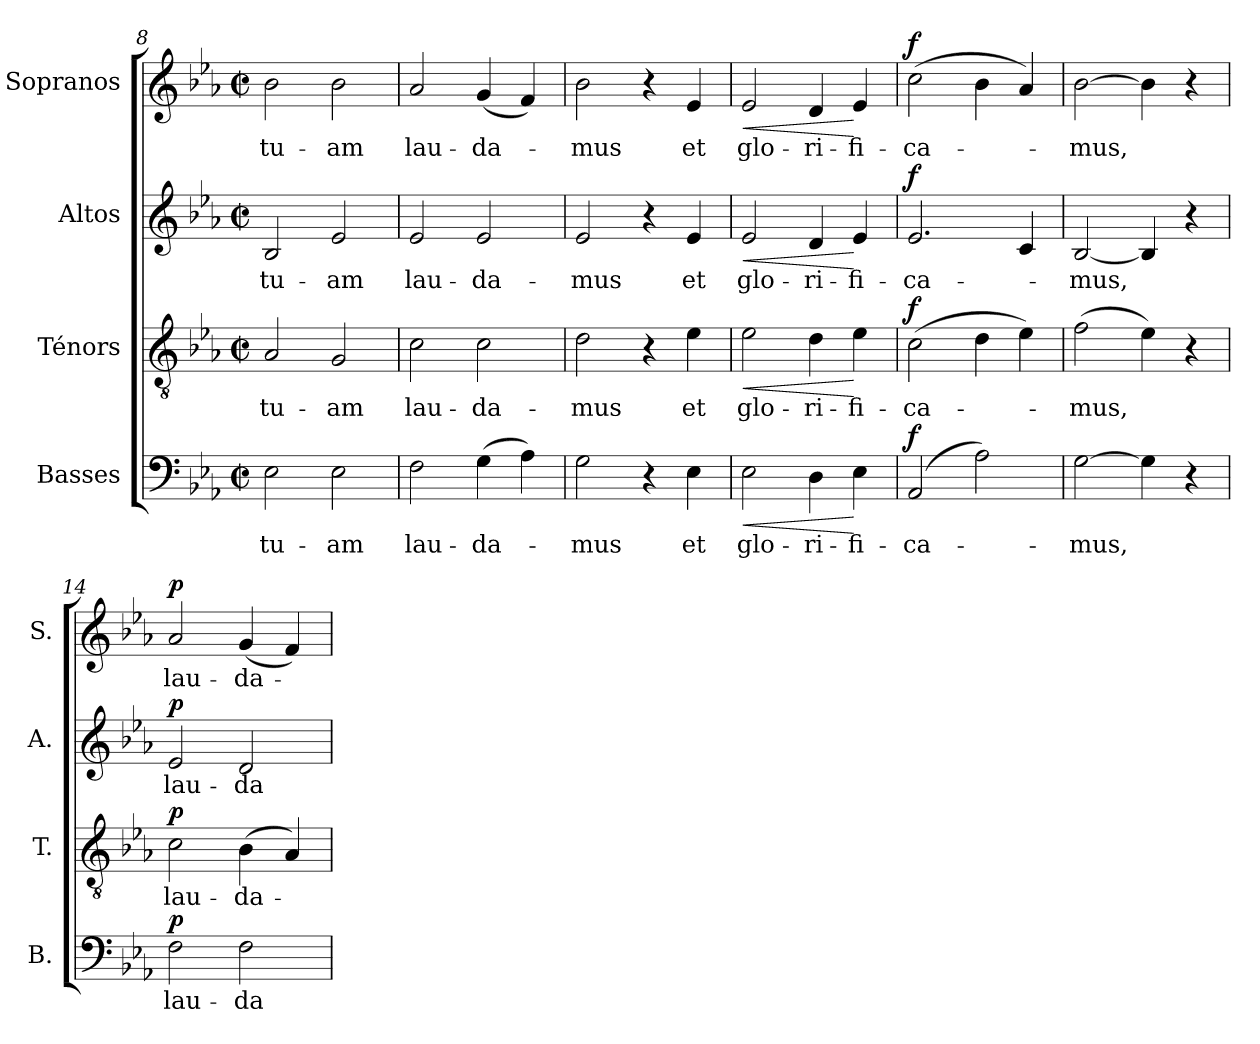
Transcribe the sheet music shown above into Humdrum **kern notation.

**kern	**text	**dynam	**kern	**text	**dynam	**kern	**text	**dynam	**kern	**text	**dynam
*part4	*part4	*part4	*part3	*part3	*part3	*part2	*part2	*part2	*part1	*part1	*part1
*staff4	*staff4	*staff4	*staff3	*staff3	*staff3	*staff2	*staff2	*staff2	*staff1	*staff1	*staff1
*I"Basses	*	*	*I"Ténors	*	*	*I"Altos	*	*	*I"Sopranos	*	*
*I'B.	*	*	*I'T.	*	*	*I'A.	*	*	*I'S.	*	*
!!LO:LB:g=z
*clefF4	*	*	*clefGv2	*	*	*clefG2	*	*	*clefG2	*	*
*	*	*	*ITrd7c12	*	*	*	*	*	*	*	*
*k[b-e-a-]	*	*	*k[b-e-a-]	*	*	*k[b-e-a-]	*	*	*k[b-e-a-]	*	*
*E-:	*	*	*E-:	*	*	*E-:	*	*	*E-:	*	*
*M2/2	*	*	*M2/2	*	*	*M2/2	*	*	*M2/2	*	*
*met(c|)	*	*	*met(c|)	*	*	*met(c|)	*	*	*met(c|)	*	*
=8	=8	=8	=8	=8	=8	=8	=8	=8	=8	=8	=8
!	!LO:LY:b:color=#000000	!	!	!	!	!	!	!	!	!	!
!	!	!	!	!LO:LY:b:color=#000000	!	!	!	!	!	!	!
!	!	!	!	!	!	!	!LO:LY:b:color=#000000	!	!	!	!
!	!	!	!	!	!	!	!	!	!	!LO:LY:b:color=#000000	!
2E-i\	tu-	.	2AA-i/	tu-	.	2B-i/	tu-	.	2b-i\	tu-	.
!	!LO:LY:b:color=#000000	!	!	!	!	!	!	!	!	!	!
!	!	!	!	!LO:LY:b:color=#000000	!	!	!	!	!	!	!
!	!	!	!	!	!	!	!LO:LY:b:color=#000000	!	!	!	!
!	!	!	!	!	!	!	!	!	!	!LO:LY:b:color=#000000	!
2E-i\	-am	.	2GGi/	-am	.	2e-i/	-am	.	2b-i\	-am	.
=9	=9	=9	=9	=9	=9	=9	=9	=9	=9	=9	=9
!	!LO:LY:b:color=#000000	!	!	!	!	!	!	!	!	!	!
!	!	!	!	!LO:LY:b:color=#000000	!	!	!	!	!	!	!
!	!	!	!	!	!	!	!LO:LY:b:color=#000000	!	!	!	!
!	!	!	!	!	!	!	!	!	!	!LO:LY:b:color=#000000	!
2Fi\	lau-	.	2Ci\	lau-	.	2e-i/	lau-	.	2a-i/	lau-	.
!	!LO:LY:b:color=#000000	!	!	!	!	!	!	!	!	!	!
!	!	!	!	!LO:LY:b:color=#000000	!	!	!	!	!	!	!
!	!	!	!	!	!	!	!LO:LY:b:color=#000000	!	!	!	!
!	!	!	!	!	!	!	!	!	!	!LO:LY:b:color=#000000	!
(4Gi\	-da-	.	2Ci\	-da-	.	2e-i/	-da-	.	(4gi/	-da-	.
4A-i\)	.	.	.	.	.	.	.	.	4fi/)	.	.
=10	=10	=10	=10	=10	=10	=10	=10	=10	=10	=10	=10
!	!LO:LY:b:color=#000000	!	!	!	!	!	!	!	!	!	!
!	!	!	!	!LO:LY:b:color=#000000	!	!	!	!	!	!	!
!	!	!	!	!	!	!	!LO:LY:b:color=#000000	!	!	!	!
!	!	!	!	!	!	!	!	!	!	!LO:LY:b:color=#000000	!
2Gi\	-mus	.	2Di\	-mus	.	2e-i/	-mus	.	2b-i\	-mus	.
4r	.	.	4r	.	.	4r	.	.	4r	.	.
!	!LO:LY:b:color=#000000	!	!	!	!	!	!	!	!	!	!
!	!	!	!	!LO:LY:b:color=#000000	!	!	!	!	!	!	!
!	!	!	!	!	!	!	!LO:LY:b:color=#000000	!	!	!	!
!	!	!	!	!	!	!	!	!	!	!LO:LY:b:color=#000000	!
4E-i\	et	.	4E-i\	et	.	4e-i/	et	.	4e-i/	et	.
=11	=11	=11	=11	=11	=11	=11	=11	=11	=11	=11	=11
!	!LO:LY:b:color=#000000	!LO:HP:b	!	!	!	!	!	!	!	!	!
!	!	!	!	!LO:LY:b:color=#000000	!LO:HP:b	!	!	!	!	!	!
!	!	!	!	!	!	!	!LO:LY:b:color=#000000	!LO:HP:b	!	!	!
!	!	!	!	!	!	!	!	!	!	!LO:LY:b:color=#000000	!LO:HP:b
2E-i\	glo-	<	2E-i\	glo-	<	2e-i/	glo-	<	2e-i/	glo-	<
!	!LO:LY:b:color=#000000	!	!	!	!	!	!	!	!	!	!
!	!	!	!	!LO:LY:b:color=#000000	!	!	!	!	!	!	!
!	!	!	!	!	!	!	!LO:LY:b:color=#000000	!	!	!	!
!	!	!	!	!	!	!	!	!	!	!LO:LY:b:color=#000000	!
4Di\	-ri-	.	4Di\	-ri-	.	4di/	-ri-	.	4di/	-ri-	.
!	!LO:LY:b:color=#000000	!	!	!	!	!	!	!	!	!	!
!	!	!	!	!LO:LY:b:color=#000000	!	!	!	!	!	!	!
!	!	!	!	!	!	!	!LO:LY:b:color=#000000	!	!	!	!
!	!	!	!	!	!	!	!	!	!	!LO:LY:b:color=#000000	!
4E-i\	-fi-	[	4E-i\	-fi-	[	4e-i/	-fi-	[	4e-i/	-fi-	[
=12	=12	=12	=12	=12	=12	=12	=12	=12	=12	=12	=12
!	!LO:LY:b:color=#000000	!	!	!	!	!	!	!	!	!	!
!	!	!	!	!LO:LY:b:color=#000000	!	!	!	!	!	!	!
!	!	!	!	!	!	!	!LO:LY:b:color=#000000	!	!	!	!
!	!	!	!	!	!	!	!	!	!	!LO:LY:b:color=#000000	!
(2AA-i/	-ca-	f	(2Ci\	-ca-	f	2.e-i/	-ca-	f	(2cci\	-ca-	f
2A-i\)	.	.	4Di\	.	.	.	.	.	4b-i\	.	.
.	.	.	4E-i\)	.	.	4ci/	.	.	4a-i/)	.	.
=13	=13	=13	=13	=13	=13	=13	=13	=13	=13	=13	=13
!	!LO:LY:b:color=#000000	!	!	!	!	!	!	!	!	!	!
!	!	!	!	!LO:LY:b:color=#000000	!	!	!	!	!	!	!
!	!	!	!	!	!	!	!LO:LY:b:color=#000000	!	!	!	!
!	!	!	!	!	!	!	!	!	!	!LO:LY:b:color=#000000	!
[>2Gi\	-mus,	.	(2Fi\	-mus,	.	[<2B-i/	-mus,	.	[>2b-i\	-mus,	.
4Gi\]	.	.	4E-i\)	.	.	4B-i/]	.	.	4b-i\]	.	.
4r	.	.	4r	.	.	4r	.	.	4r	.	.
=14	=14	=14	=14	=14	=14	=14	=14	=14	=14	=14	=14
!	!LO:LY:b:color=#000000	!	!	!	!	!	!	!	!	!	!
!	!	!	!	!LO:LY:b:color=#000000	!	!	!	!	!	!	!
!	!	!	!	!	!	!	!LO:LY:b:color=#000000	!	!	!	!
!	!	!	!	!	!	!	!	!	!	!LO:LY:b:color=#000000	!
2Fi\	lau-	p	2Ci\	lau-	p	2e-i/	lau-	p	2a-i/	lau-	p
!	!LO:LY:b:color=#000000	!	!	!	!	!	!	!	!	!	!
!	!	!	!	!LO:LY:b:color=#000000	!	!	!	!	!	!	!
!	!	!	!	!	!	!	!LO:LY:b:color=#000000	!	!	!	!
!	!	!	!	!	!	!	!	!	!	!LO:LY:b:color=#000000	!
2Fi\	-da-	.	(4BB-i\	-da-	.	2di/	-da-	.	(4gi/	-da-	.
.	.	.	4AA-i/)	.	.	.	.	.	4fi/)	.	.
=	=	=	=	=	=	=	=	=	=	=	=
*-	*-	*-	*-	*-	*-	*-	*-	*-	*-	*-	*-
